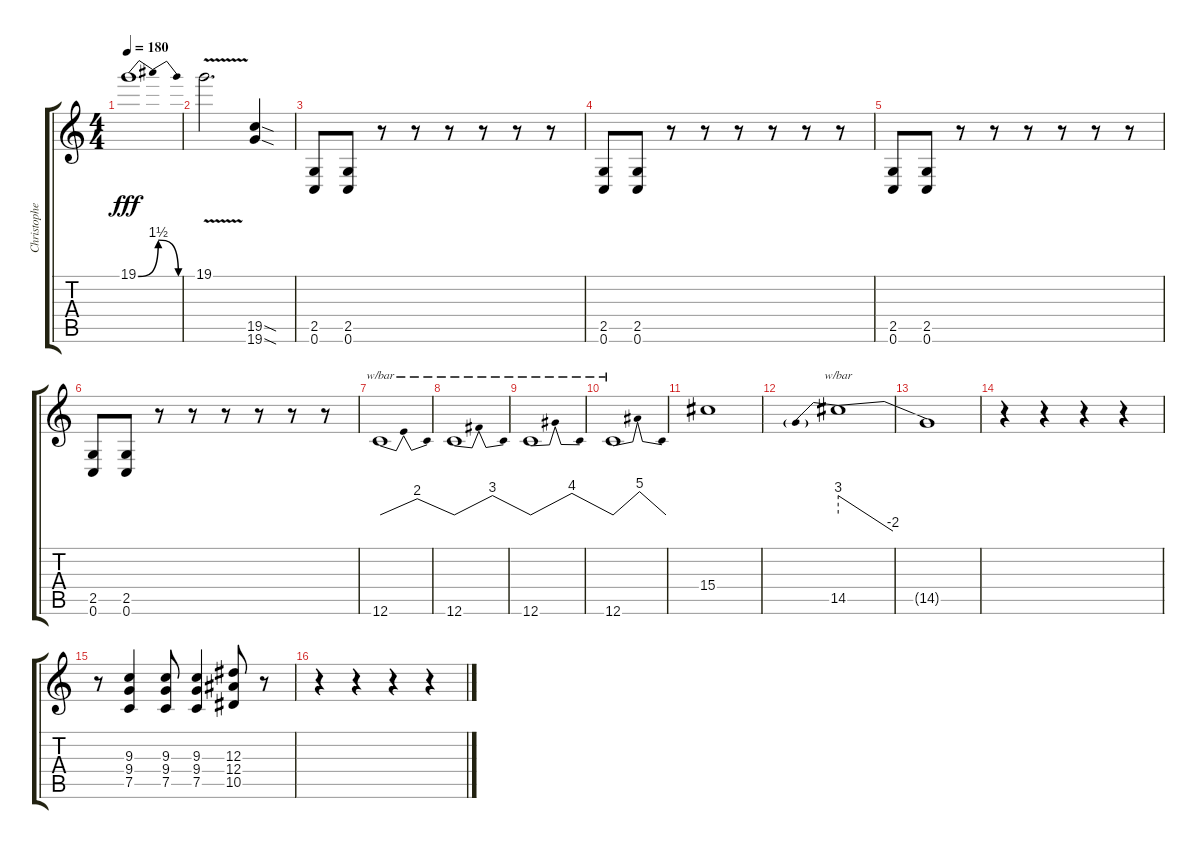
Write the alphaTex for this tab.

\track ("Christopher Amott" "Christophe") {instrument overdrivenguitar}
\staff {score tabs}
\tuning (C4 G3 Eb3 Bb2 F2 C2) {hide}
\ts (4 4)
\tempo 180
\clef g2
\ks c
19.1{be (bendrelease 0 0 15 6 45 6 60 0)}.1{dy fff} |
19.1{v}.2{d} (19.5{sod} 19.6{sod}).4 |
(2.5 0.6).8{volume 13 balance 8} (2.5 0.6).8 r.8 r.8 r.8 r.8 r.8 r.8 |
(2.5 0.6).8 (2.5 0.6).8 r.8 r.8 r.8 r.8 r.8 r.8 |
(2.5 0.6).8 (2.5 0.6).8 r.8 r.8 r.8 r.8 r.8 r.8 |
(2.5 0.6).8 (2.5 0.6).8 r.8 r.8 r.8 r.8 r.8 r.8 |
12.6.1{tbe (dip default 0 0 30 8 60 0) volume 16} |
12.6.1{tbe (dip default 0 0 30 12 60 0)} |
12.6.1{tbe (dip default 0 0 30 16 60 0)} |
12.6.1{tbe (dip default 0 0 30 20 60 0)} |
15.4.1 |
14.5.1{tbe (predivedive default 0 12 60 -8)} |
14.5{t}.1 |
r.4 r.4 r.4 r.4 |
r.8{volume 13 balance 4} (9.3 9.4 7.5).4 (9.3 9.4 7.5).8 (9.3 9.4 7.5).4 (12.3 12.4 10.5).8 r.8 |
r.4 r.4 r.4 r.4
